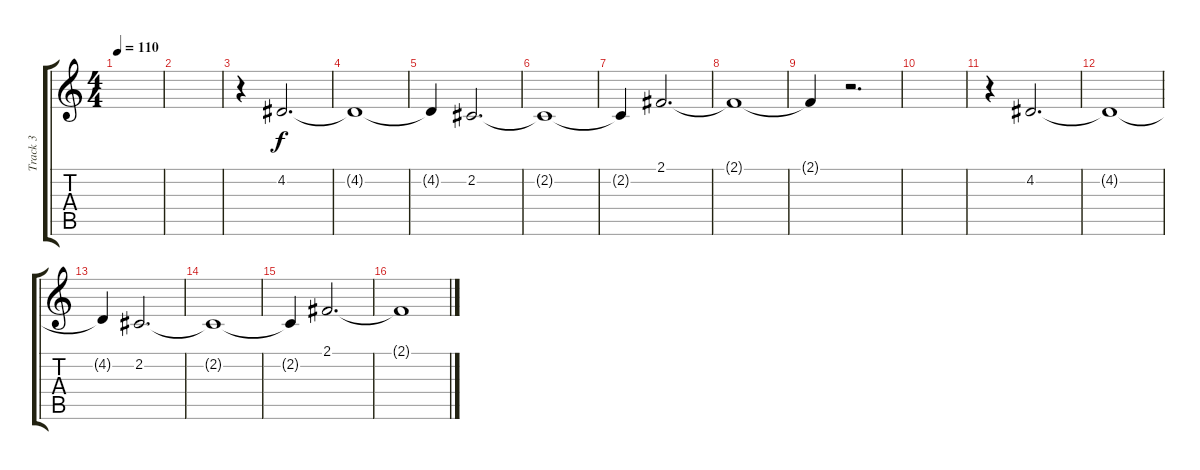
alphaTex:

\track ("Track 3" "Track 3") {instrument stringensemble2}
\staff {score tabs}
\tuning (E4 B3 G3 D3 A2 E2) {hide}
\ts (4 4)
\tempo 110
\clef g2
\ks c
|
|
r.4 4.2.2{d} |
4.2{t}.1 |
4.2{t}.4 2.2.2{d} |
2.2{t}.1 |
2.2{t}.4 2.1.2{d} |
2.1{t}.1 |
2.1{t}.4 r.2{d} |
|
r.4 4.2.2{d} |
4.2{t}.1 |
4.2{t}.4 2.2.2{d} |
2.2{t}.1 |
2.2{t}.4 2.1.2{d} |
2.1{t}.1
